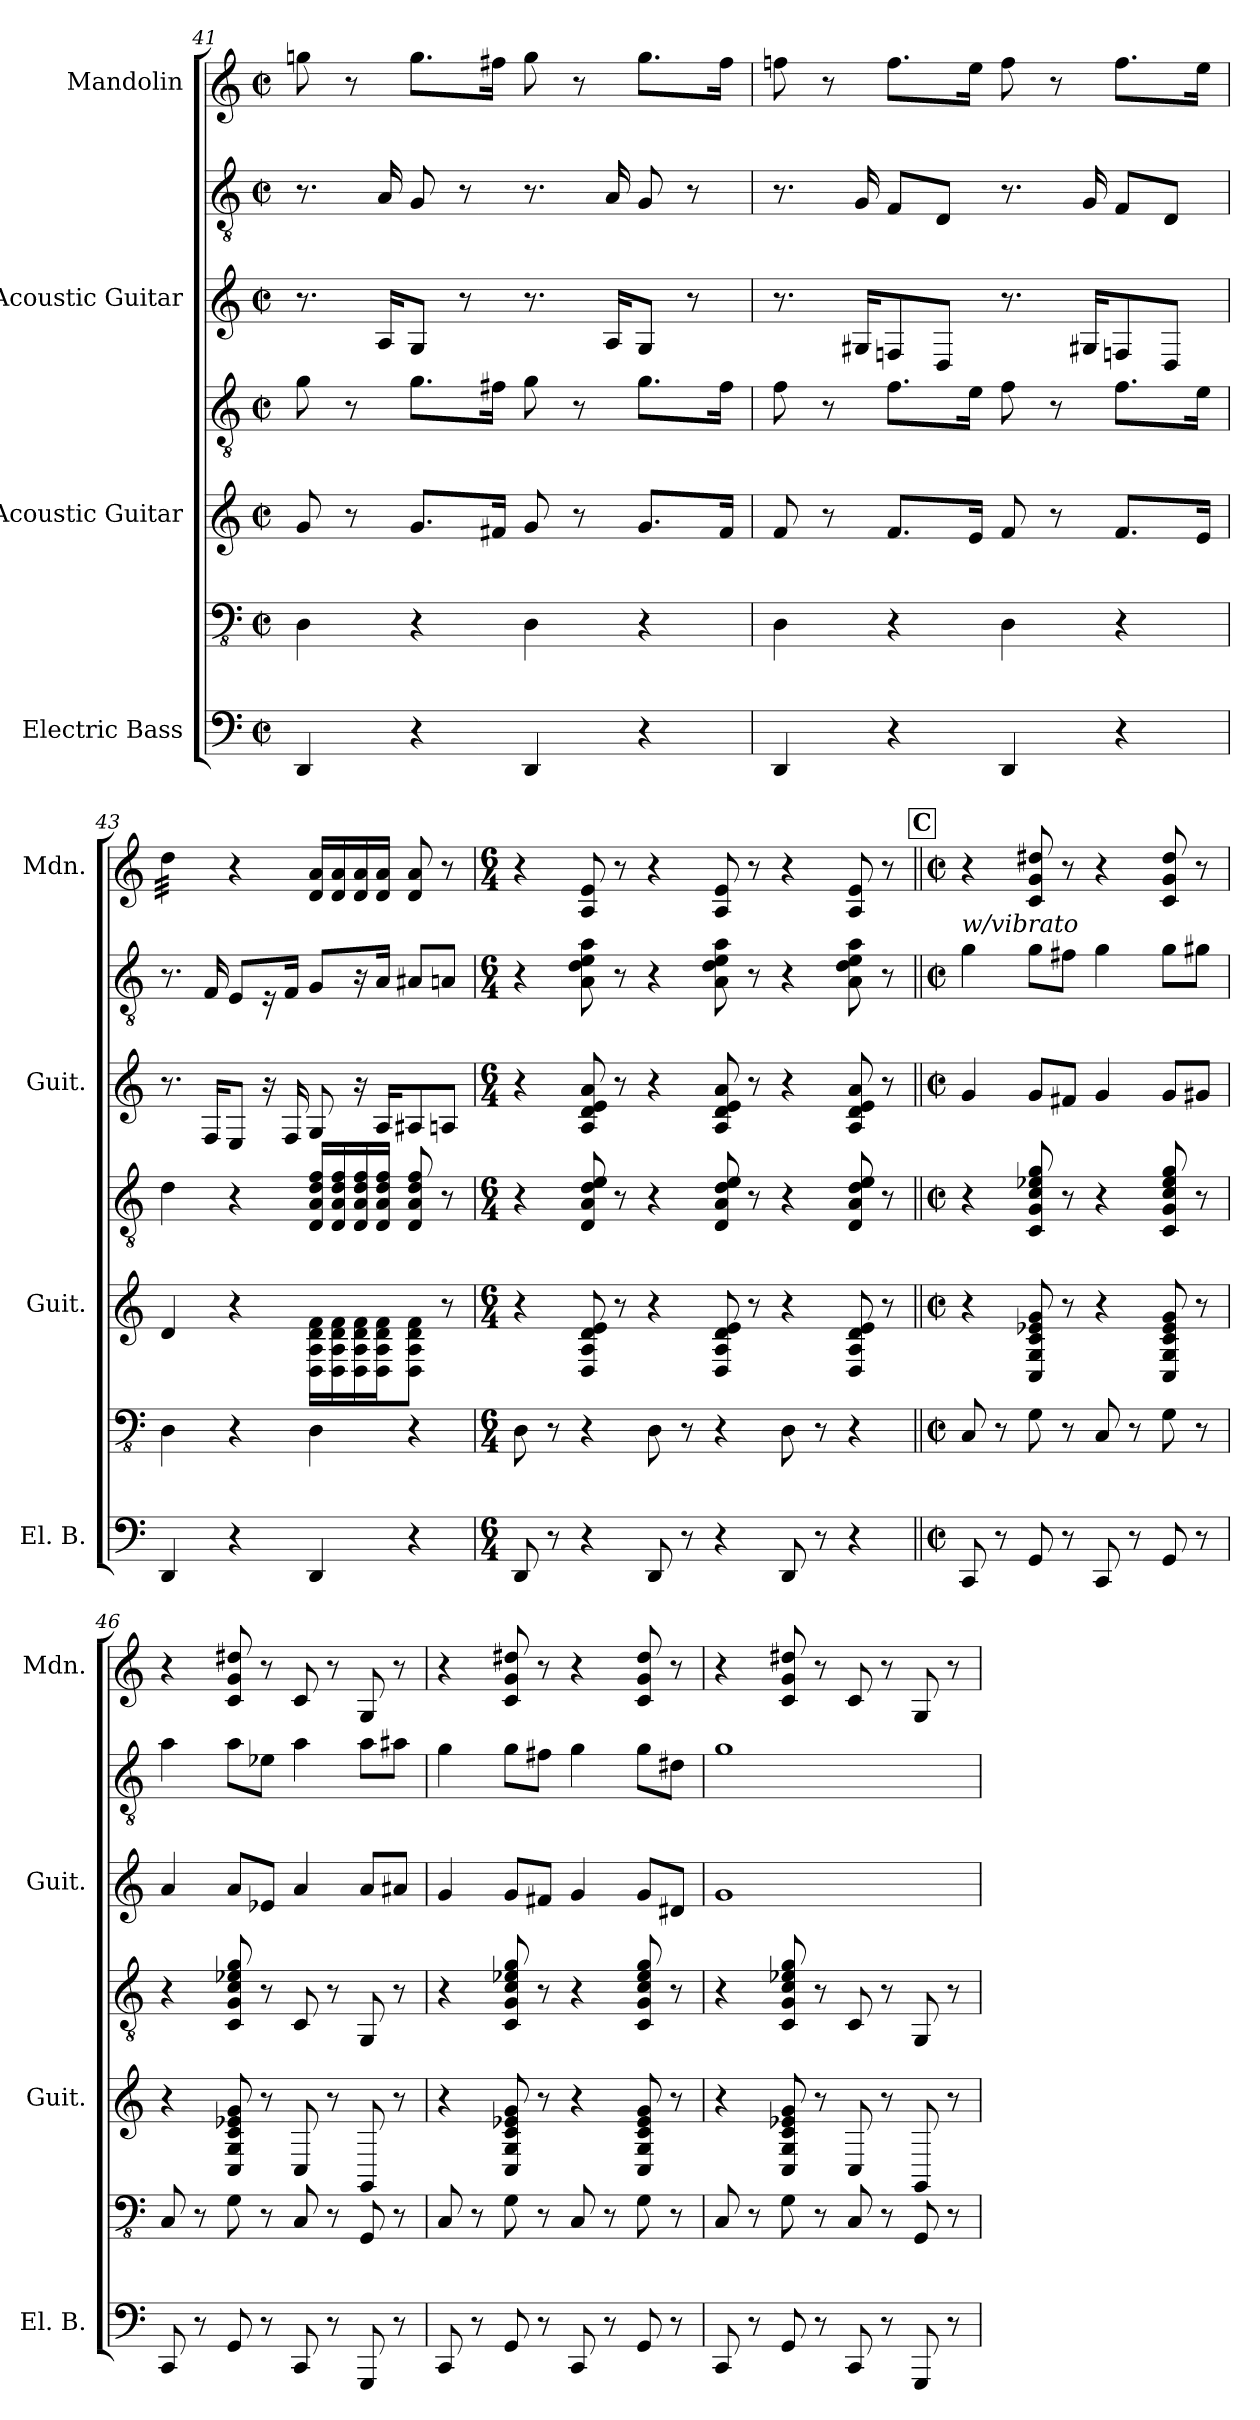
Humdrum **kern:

**kern	**kern	**kern	**kern	**kern	**kern	**kern
*part4	*part4	*part3	*part3	*part2	*part2	*part1
*staff7	*staff6	*staff5	*staff4	*staff3	*staff2	*staff1
*I"Electric Bass	*	*I"Acoustic Guitar	*	*I"Acoustic Guitar	*	*I"Mandolin
*I'El. B.	*	*I'Guit.	*	*I'Guit.	*	*I'Mdn.
!!LO:PB:g=z
*	*clefFv4	*	*clefGv2	*	*clefGv2	*clefG2
*k[]	*k[]	*k[]	*k[]	*k[]	*k[]	*k[]
*M2/2	*M2/2	*M2/2	*M2/2	*M2/2	*M2/2	*M2/2
*met(c|)	*met(c|)	*met(c|)	*met(c|)	*met(c|)	*met(c|)	*met(c|)
=41	=41	=41	=41	=41	=41	=41
4DD	4DD\	8g	8g\	8.r	8.r	8ggn\
.	.	8r	8r	.	.	8r
.	.	.	.	16AKL	16A/	.
4r	4r	8.gL	8.g\L	8GJ	8G/	8.gg\L
.	.	.	.	8r	8r	.
.	.	16f#Jk	16f#X\Jk	.	.	16ff#X\Jk
4DD	4DD\	8g	8g\	8.r	8.r	8gg\
.	.	8r	8r	.	.	8r
.	.	.	.	16AKL	16A/	.
4r	4r	8.gL	8.g\L	8GJ	8G/	8.gg\L
.	.	.	.	8r	8r	.
.	.	16f#Jk	16f#\Jk	.	.	16ff#\Jk
=42	=42	=42	=42	=42	=42	=42
4DD	4DD\	8f	8f\	8.r	8.r	8ffn\
.	.	8r	8r	.	.	8r
.	.	.	.	16G#XKL	16G/	.
4r	4r	8.fL	8.f\L	8Fn	8F/L	8.ff\L
.	.	.	.	8DJ	8D/J	.
.	.	16eJk	16e\Jk	.	.	16ee\Jk
4DD	4DD\	8f	8f\	8.r	8.r	8ff\
.	.	8r	8r	.	.	8r
.	.	.	.	16G#XKL	16G/	.
4r	4r	8.fL	8.f\L	8Fn	8F/L	8.ff\L
.	.	.	.	8DJ	8D/J	.
.	.	16eJk	16e\Jk	.	.	16ee\Jk
=43	=43	=43	=43	=43	=43	=43
*	*	*	*	*	*	*tremolo
4DD	4DD\	4d	4d\	8.r	8.r	32dd\LLL
.	.	.	.	.	.	32dd\
.	.	.	.	.	.	32dd\
.	.	.	.	.	.	32dd\
.	.	.	.	.	.	32dd\
.	.	.	.	.	.	32dd\
.	.	.	.	16FKL	16F/	32dd\
.	.	.	.	.	.	32dd\JJJ
*	*	*	*	*	*	*Xtremolo
4r	4r	4r	4r	8EJ	8E/L	4r
.	.	.	.	16r	16r	.
.	.	.	.	16F	16F/Jk	.
4DD	4DD\	16D\ 16A\ 16d\ 16f\LL	16D/ 16A/ 16d/ 16f/LL	8G	8G/L	16d/ 16a/LL
.	.	16D\ 16A\ 16d\ 16f\	16D/ 16A/ 16d/ 16f/	.	.	16d/ 16a/
.	.	16D\ 16A\ 16d\ 16f\	16D/ 16A/ 16d/ 16f/	16r	16r	16d/ 16a/
.	.	16D\ 16A\ 16d\ 16f\J	16D/ 16A/ 16d/ 16f/JJ	16AKL	16A/Jk	16d/ 16a/JJ
4r	4r	8D\ 8A\ 8d\ 8f\J	8D/ 8A/ 8d/ 8f/	8A#	8A#X/L	8d/ 8a/
.	.	8r	8r	8AJ	8An/J	8r
=44	=44	=44	=44	=44	=44	=44
*M6/4	*M6/4	*M6/4	*M6/4	*M6/4	*M6/4	*M6/4
8DD	8DD\	4r	4r	4r	4r	4r
8r	8r	.	.	.	.	.
4r	4r	8D 8A 8d 8e	8D/ 8A/ 8d/ 8e/	8A 8d 8e 8a	8A\ 8d\ 8e\ 8a\	8A/ 8e/
.	.	8r	8r	8r	8r	8r
8DD	8DD\	4r	4r	4r	4r	4r
8r	8r	.	.	.	.	.
4r	4r	8D 8A 8d 8e	8D/ 8A/ 8d/ 8e/	8A 8d 8e 8a	8A\ 8d\ 8e\ 8a\	8A/ 8e/
.	.	8r	8r	8r	8r	8r
8DD	8DD\	4r	4r	4r	4r	4r
8r	8r	.	.	.	.	.
4r	4r	8D 8A 8d 8e	8D/ 8A/ 8d/ 8e/	8A 8d 8e 8a	8A\ 8d\ 8e\ 8a\	8A/ 8e/
.	.	8r	8r	8r	8r	8r
!!LO:REH:place=s1:a:B:fs=14:t=C
=45||	=45||	=45||	=45||	=45||	=45||	=45||
*M2/2	*M2/2	*M2/2	*M2/2	*M2/2	*M2/2	*M2/2
*met(c|)	*met(c|)	*met(c|)	*met(c|)	*met(c|)	*met(c|)	*met(c|)
!	!	!	!	!	!LO:TX:a:i:t=w/vibrato	!
8CC	8CC/	4r	4r	4g	4g\	4r
8r	8r	.	.	.	.	.
8GG	8GG\	8C 8G 8c 8e- 8g	8C/ 8G/ 8c/ 8e-X/ 8g/	8gL	8g\L	8c/ 8g/ 8dd#X/
8r	8r	8r	8r	8f#XJ	8f#X\J	8r
8CC	8CC/	4r	4r	4g	4g\	4r
8r	8r	.	.	.	.	.
8GG	8GG\	8C 8G 8c 8e- 8g	8C/ 8G/ 8c/ 8e-/ 8g/	8gL	8g\L	8c/ 8g/ 8dd#/
8r	8r	8r	8r	8g#XJ	8g#X\J	8r
!!LO:PB:g=z
=46	=46	=46	=46	=46	=46	=46
8CC	8CC/	4r	4r	4a	4a\	4r
8r	8r	.	.	.	.	.
8GG	8GG\	8C 8G 8c 8e- 8g	8C/ 8G/ 8c/ 8e-X/ 8g/	8aL	8a\L	8c/ 8g/ 8dd#X/
8r	8r	8r	8r	8e-XJ	8e-X\J	8r
8CC	8CC/	8C	8C/	4a	4a\	8c/
8r	8r	8r	8r	.	.	8r
8GGG	8GGG/	8GG	8GG/	8aL	8a\L	8G/
8r	8r	8r	8r	8a#XJ	8a#X\J	8r
=47	=47	=47	=47	=47	=47	=47
8CC	8CC/	4r	4r	4g	4g\	4r
8r	8r	.	.	.	.	.
8GG	8GG\	8C 8G 8c 8e- 8g	8C/ 8G/ 8c/ 8e-X/ 8g/	8gL	8g\L	8c/ 8g/ 8dd#X/
8r	8r	8r	8r	8f#XJ	8f#X\J	8r
8CC	8CC/	4r	4r	4g	4g\	4r
8r	8r	.	.	.	.	.
8GG	8GG\	8C 8G 8c 8e- 8g	8C/ 8G/ 8c/ 8e-/ 8g/	8gL	8g\L	8c/ 8g/ 8dd#/
8r	8r	8r	8r	8d#XJ	8d#X\J	8r
=48	=48	=48	=48	=48	=48	=48
8CC	8CC/	4r	4r	1g	1g	4r
8r	8r	.	.	.	.	.
8GG	8GG\	8C 8G 8c 8e- 8g	8C/ 8G/ 8c/ 8e-X/ 8g/	.	.	8c/ 8g/ 8dd#X/
8r	8r	8r	8r	.	.	8r
8CC	8CC/	8C	8C/	.	.	8c/
8r	8r	8r	8r	.	.	8r
8GGG	8GGG/	8GG	8GG/	.	.	8G/
8r	8r	8r	8r	.	.	8r
=	=	=	=	=	=	=
*-	*-	*-	*-	*-	*-	*-
